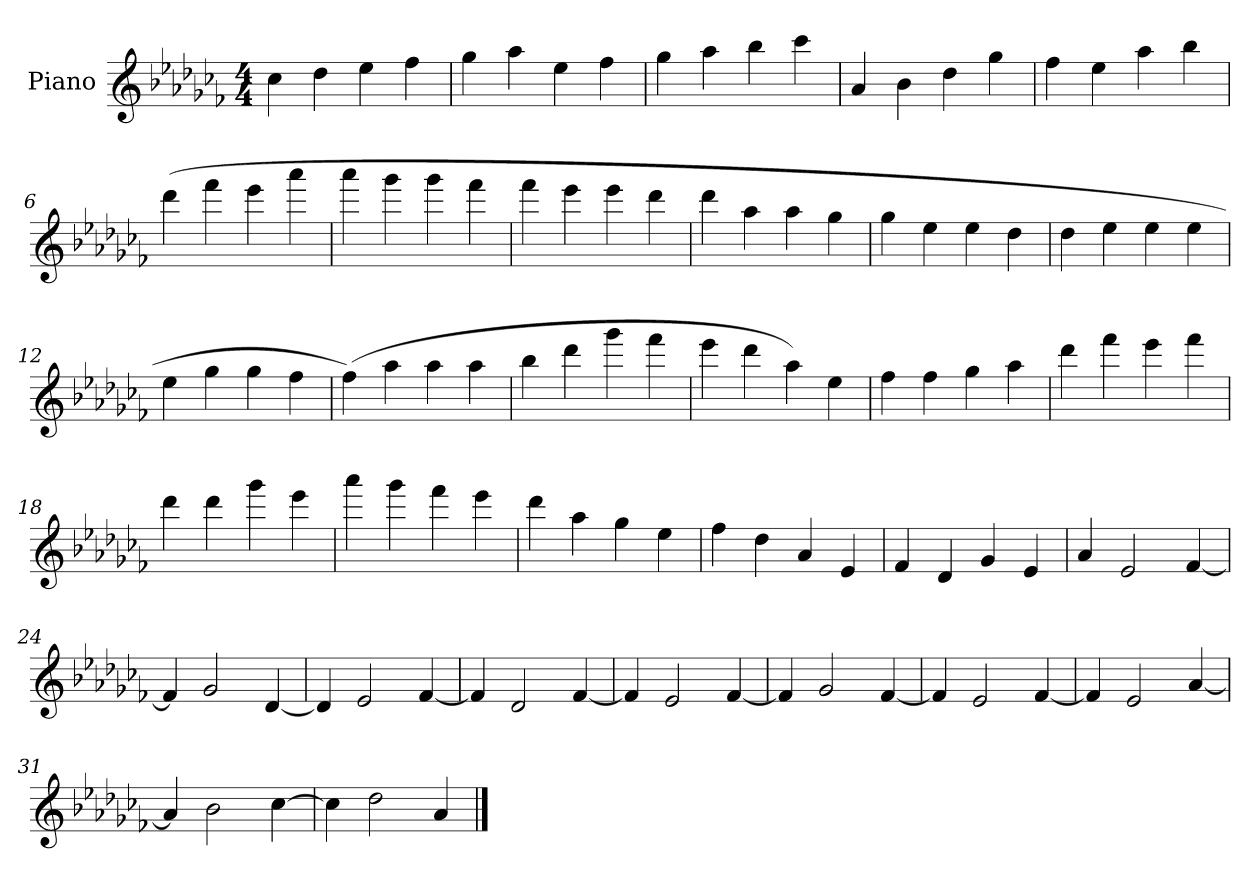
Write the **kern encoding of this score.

**kern
*part1
*staff1
*I"Piano
*I'Pno.
*clefG2
*k[b-e-a-d-g-c-f-]
*M4/4
=1
4cc-\
4dd-\
4ee-\
4ff-\
=2
4gg-\
4aa-\
4ee-\
4ff-\
=3
4gg-\
4aa-\
4bb-\
4ccc-\
=4
4a-/
4b-\
4dd-\
4gg-\
=5
4ff-\
4ee-\
4aa-\
4bb-\
=6
(>4ddd-\
4fff-\
4eee-\
4aaa-\
=7
4aaa-\
4ggg-\
4ggg-\
4fff-\
!!LO:LB:g=z
=8
4fff-\
4eee-\
4eee-\
4ddd-\
=9
4ddd-\
4aa-\
4aa-\
4gg-\
=10
4gg-\
4ee-\
4ee-\
4dd-\
=11
4dd-\
4ee-\
4ee-\
4ee-\
=12
4ee-\
4gg-\
4gg-\
4ff-\
=13
(>4ff-\)
4aa-\
4aa-\
4aa-\
=14
4bb-\
4ddd-\
4ggg-\
4fff-\
!!LO:LB:g=z
=15
4eee-\
4ddd-\
4aa-\)
4ee-\
=16
4ff-\
4ff-\
4gg-\
4aa-\
=17
4ddd-\
4fff-\
4eee-\
4fff-\
=18
4ddd-\
4ddd-\
4ggg-\
4eee-\
=19
4aaa-\
4ggg-\
4fff-\
4eee-\
=20
4ddd-\
4aa-\
4gg-\
4ee-\
=21
4ff-\
4dd-\
4a-/
4e-/
!!LO:LB:g=z
=22
4f-/
4d-/
4g-/
4e-/
=23
4a-/
2e-/
[4f-/
=24
4f-/]
2g-/
[4d-/
=25
4d-/]
2e-/
[4f-/
=26
4f-/]
2d-/
[4f-/
=27
4f-/]
2e-/
[4f-/
=28
4f-/]
2g-/
[4f-/
=29
4f-/]
2e-/
[4f-/
=30
4f-/]
2e-/
[4a-/
=31
4a-/]
2b-\
[4cc-\
!!LO:LB:g=z
=32
4cc-\]
2dd-\
4a-/
==
*-
